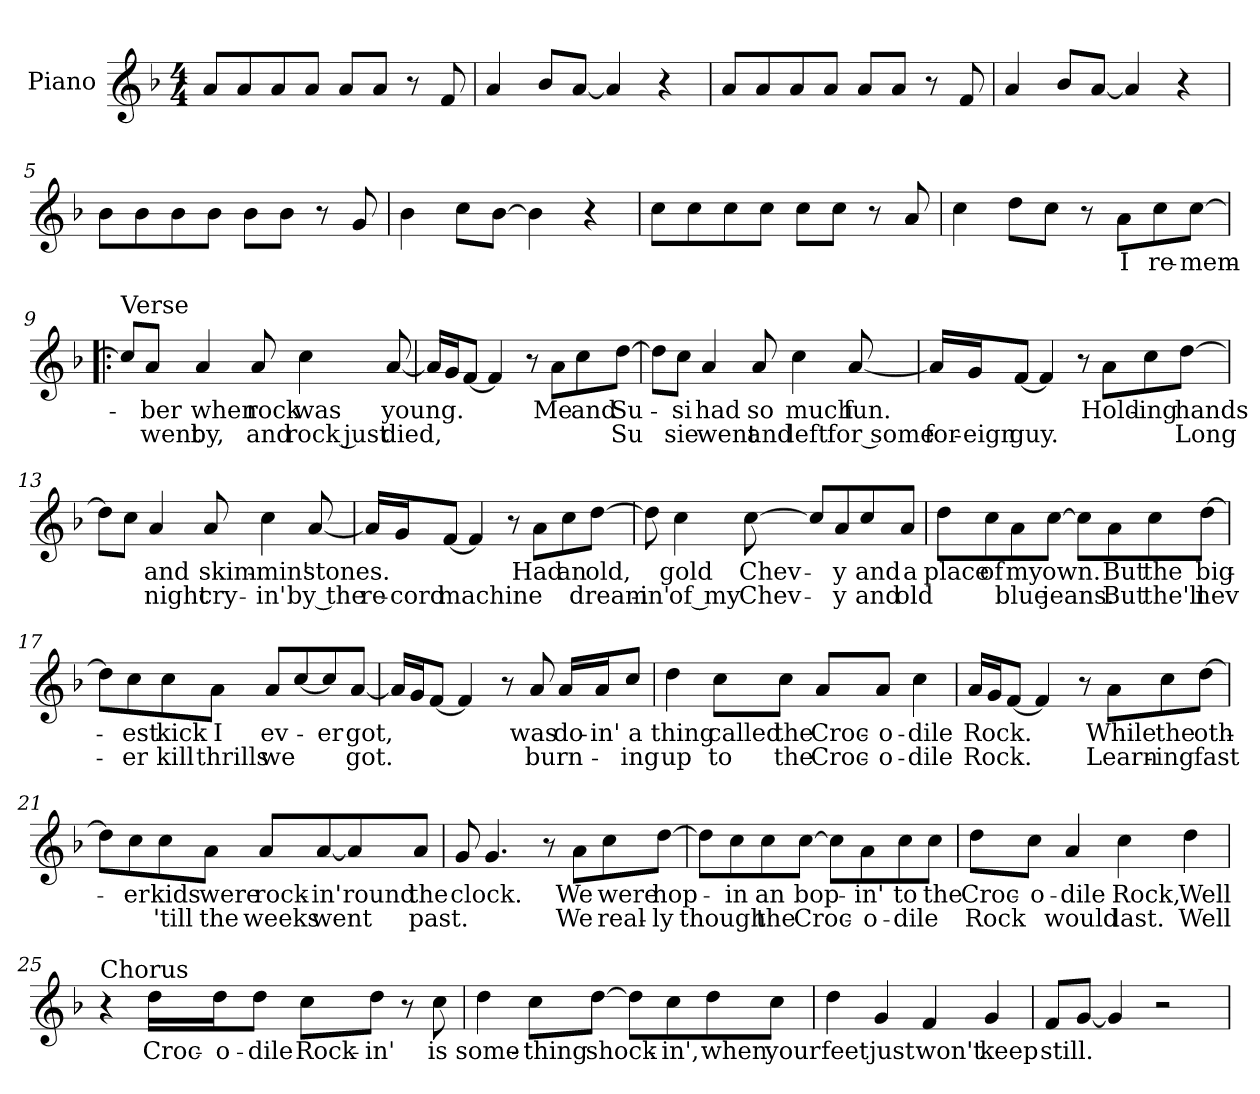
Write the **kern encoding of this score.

**kern	**text	**text
*part1	*part1	*part1
*staff1	*staff1	*staff1
*I"Piano	*	*
*I'Pno	*	*
*clefG2	*	*
*k[b-]	*	*
*F:	*	*
*M4/4	*	*
=1	=1	=1
8a/L	.	.
8a/	.	.
8a/	.	.
8a/J	.	.
8a/L	.	.
8a/J	.	.
8r	.	.
8f/	.	.
=2	=2	=2
4a/	.	.
8b-/L	.	.
[8a/J	.	.
4a/]	.	.
4r	.	.
=3	=3	=3
8a/L	.	.
8a/	.	.
8a/	.	.
8a/J	.	.
8a/L	.	.
8a/J	.	.
8r	.	.
8f/	.	.
=4	=4	=4
4a/	.	.
8b-/L	.	.
[8a/J	.	.
4a/]	.	.
4r	.	.
=5	=5	=5
8b-\L	.	.
8b-\	.	.
8b-\	.	.
8b-\J	.	.
8b-\L	.	.
8b-\J	.	.
8r	.	.
8g/	.	.
=6	=6	=6
4b-\	.	.
8cc\L	.	.
[8b-\J	.	.
4b-\]	.	.
4r	.	.
=7	=7	=7
8cc\L	.	.
8cc\	.	.
8cc\	.	.
8cc\J	.	.
8cc\L	.	.
8cc\J	.	.
8r	.	.
8a/	.	.
=8	=8	=8
4cc\	.	.
8dd\L	.	.
8cc\J	.	.
8r	.	.
8a\L	I	.
8cc\	re-	.
[8cc\J	-mem-	.
!!LO:LB:g=z
=9!|:	=9!|:	=9!|:
!LO:TX:a:t=Verse	!	!
8cc/L]	.	.
8a/J	-ber	went
4a/	when	by,
8a/	rock	and
4cc\	was	rock just
[8a/	young.	died,
=10	=10	=10
16a/LL]	.	.
16g/J	.	.
[8f/J	.	.
4f/]	.	.
8r	.	.
8a\L	Me	.
8cc\	and	.
[8dd\J	Su-	Su
!!LO:LB:g=z
=11	=11	=11
8dd\L]	.	.
8cc\J	-si	sie
4a/	had	went
8a/	so	and
4cc\	much	left
[8a/	fun.	for some
=12	=12	=12
16a/LL]	.	for-
16g/J	.	-eign
[8f/J	.	guy.
4f/]	.	.
8r	.	.
8a\L	Hold-	.
8cc\	-ing	.
[8dd\J	hands	Long
!!LO:LB:g=z
=13	=13	=13
8dd\L]	.	.
8cc\J	.	.
4a/	and	night
8a/	skim-	cry-
4cc\	-min'	-in'
[8a/	stones.	by the
=14	=14	=14
16a/LL]	.	re-
16g/J	.	-cord
[8f/J	.	machine
4f/]	.	.
8r	.	.
8a\L	Had	.
8cc\	an	.
[8dd\J	old,	dream-
!!LO:LB:g=z
=15	=15	=15
8dd\]	.	-in'
4cc\	gold	of my
[8cc\	Chev-	Chev-
8cc/L]	.	.
8a/	-y	-y
8cc/	and	and
8a/J	a	old
=16	=16	=16
8dd\L	place	.
8cc\	of	.
8a\	my	blue
[8cc\J	own.	jeans.
8cc\L]	.	.
8a\	But	But
8cc\	the	the'll
[8dd\J	big-	-nev-
!!LO:LB:g=z
=17	=17	=17
8dd\L]	.	.
8cc\	-est	-er
8cc\	kick	kill
8a\J	I	thrills
8a/L	ev-	we
[8cc/	.	.
8cc/]	-er	.
[8a/J	got,	got.
=18	=18	=18
16a/LL]	.	.
16g/J	.	.
[8f/J	.	.
4f/]	.	.
8r	.	.
8a/	was	burn-
16a/LL	do-	.
16a/J	-in'	.
8cc/J	a	-ing
!!LO:LB:g=z
=19	=19	=19
4dd\	thing	up
8cc\L	called	to
8cc\J	the	the
8a/L	Croc-	Croc-
8a/J	-o-	-o-
4cc\	-dile	-dile
=20	=20	=20
16a/LL	Rock.	Rock.
16g/J	.	.
[8f/J	.	.
4f/]	.	.
8r	.	.
8a\L	While	Learn-
8cc\	the	-ing
[8dd\J	oth-	fast
!!LO:PB:g=z
=21	=21	=21
8dd\L]	.	.
8cc\	-er	.
8cc\	kids	'till
8a\J	were	the
8a/L	rock-	weeks
[8a/	-in'	went
8a/]	round	.
8a/J	the	past.
=22	=22	=22
8g/	clock.	.
4.g/	.	.
8r	.	.
8a\L	We	We
8cc\	were	real-
[8dd\J	hop-	-ly
!!LO:LB:g=z
=23	=23	=23
8dd\L]	.	though
8cc\	-in	.
8cc\	an	the
[8cc\J	bop-	Croc-
8cc\L]	.	.
8a\	-in'	-o-
8cc\	to	-dile
8cc\J	the	.
=24	=24	=24
8dd\L	Croc-	Rock
8cc\J	-o-	.
4a/	-dile	would
4cc\	Rock,	last.
4dd\	Well	Well
!!LO:LB:g=z
=25	=25	=25
!LO:TX:a:t=Chorus	!	!
4r	.	.
16dd\LL	Croc-	.
16dd\J	-o-	.
8dd\J	-dile	.
8cc\L	Rock-	.
8dd\J	-in'	.
8r	.	.
8cc\	is	.
=26	=26	=26
4dd\	some-	.
8cc\L	-thing	.
[8dd\J	shock-	.
8dd\L]	.	.
8cc\	-in',	.
8dd\	when	.
8cc\J	your	.
=27	=27	=27
4dd\	feet	.
4g/	just	.
4f/	won't	.
4g/	keep	.
=28	=28	=28
8f/L	still.	.
[8g/J	.	.
4g/]	.	.
2r	.	.
=	=	=
*-	*-	*-
